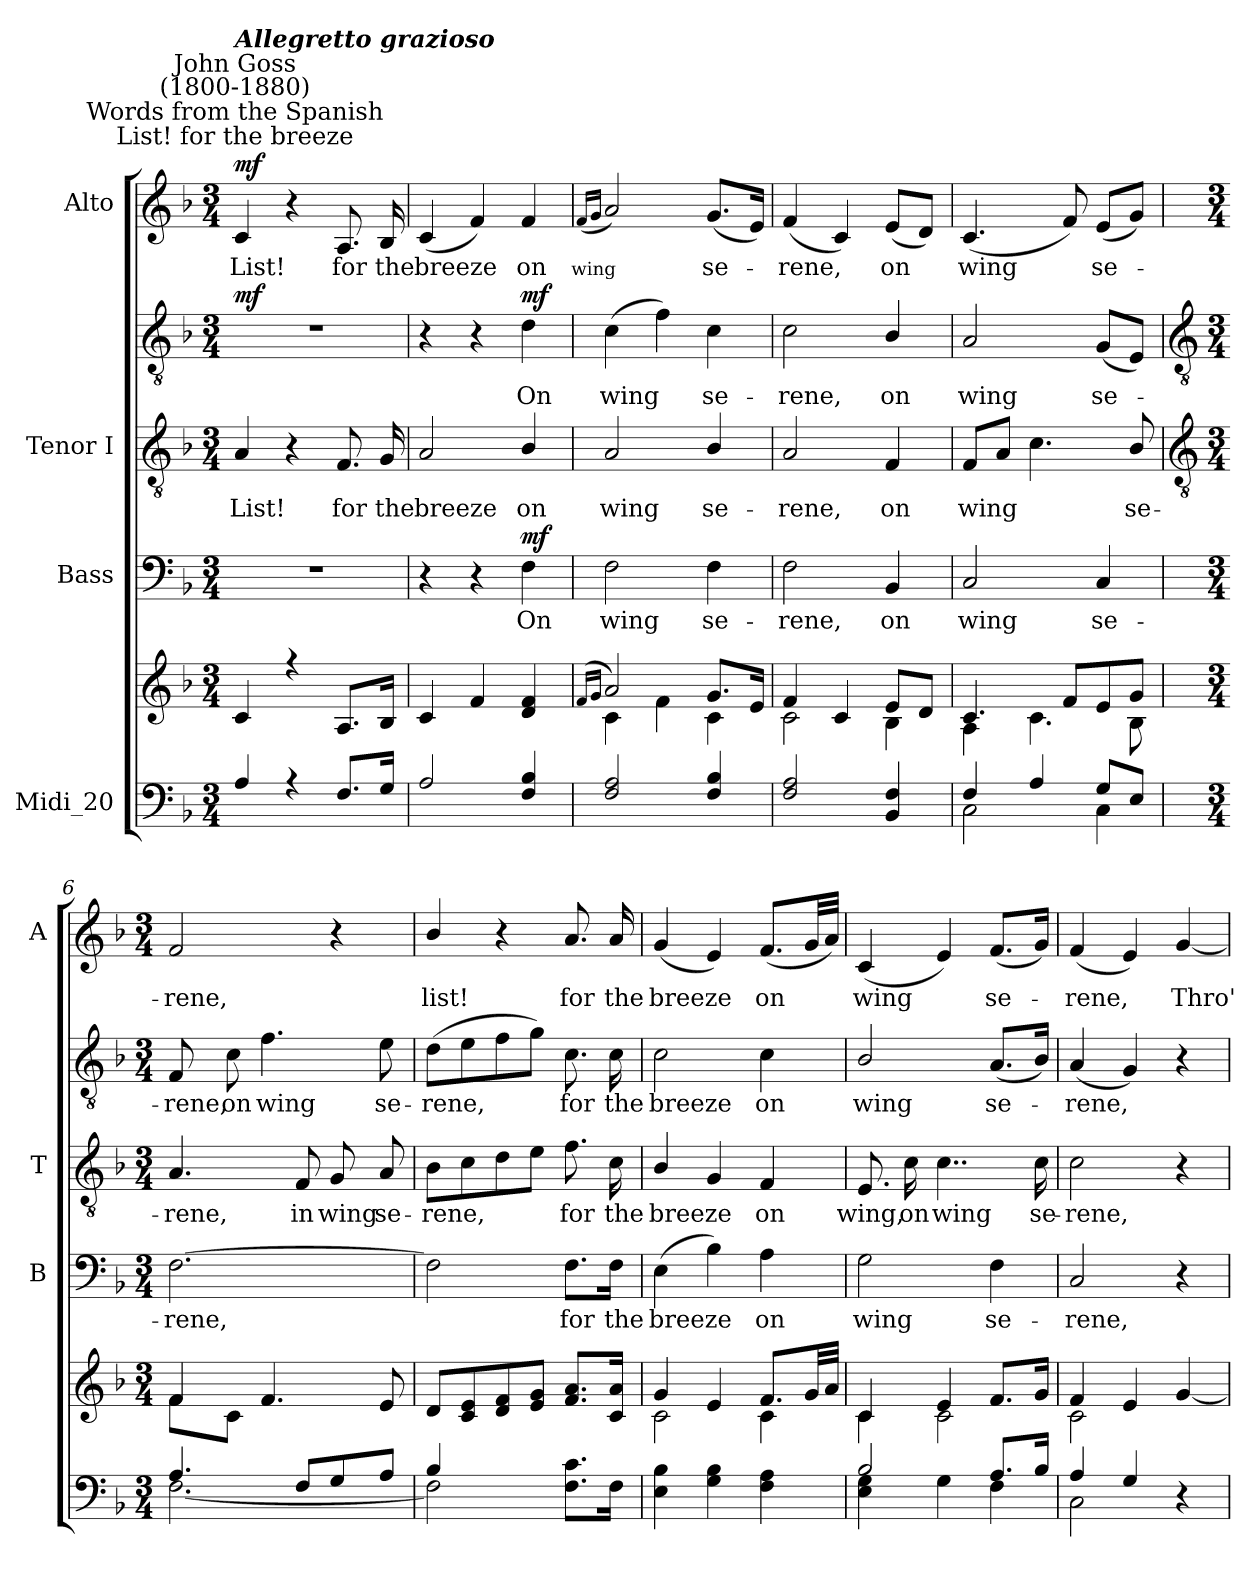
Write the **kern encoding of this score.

**kern	**kern	**kern	**text	**dynam	**kern	**text	**kern	**text	**dynam	**kern	**text	**dynam
*part4	*part4	*part3	*part3	*part3	*part2	*part2	*part2	*part2	*part2	*part1	*part1	*part1
*staff6	*staff5	*staff4	*staff4	*staff4	*staff3	*staff3	*staff2	*staff2	*staff2/3	*staff1	*staff1	*staff1
*I"Midi_20	*	*I"Bass	*	*	*I"Tenor I	*	*	*	*	*I"Alto	*	*
*	*	*I'B	*	*	*I'T	*	*	*	*	*I'A	*	*
*clefF4	*clefG2	*clefF4	*	*	*clefGv2	*	*clefGv2	*	*	*clefG2	*	*
*k[b-]	*k[b-]	*k[b-]	*	*	*k[b-]	*	*k[b-]	*	*	*k[b-]	*	*
*F:	*F:	*F:	*	*	*F:	*	*F:	*	*	*F:	*	*
*M3/4	*M3/4	*M3/4	*	*	*M3/4	*	*M3/4	*	*	*M3/4	*	*
=1	=1	=1	=1	=1	=1	=1	=1	=1	=1	=1	=1	=1
*^	*^	*	*	*	*	*	*	*	*	*	*	*
!	!	!	!	!	!	!	!	!	!	!	!	!LO:TX:a:cj:t=List! for the breeze	!	!
!	!	!	!	!	!	!	!	!	!	!	!	!LO:TX:a:cj:t=Words from the Spanish	!	!
!	!	!	!	!	!	!	!	!	!	!	!	!LO:TX:a:cj:t=John Goss\n(1800-1880)	!	!
!	!	!	!	!	!	!	!	!	!	!	!	!LO:TX:a:Bi:t=Allegretto grazioso	!	!
!	!LO:N:vis=1	!	!LO:N:vis=1	!LO:N:vis=1	!	!	!	!LO:LY:b	!LO:N:vis=1	!	!LO:DY:b=2	!	!LO:LY:b	!LO:DY:b
4A	2.ryy	4c	2.ryy	2.r	.	.	4A	List!	2.r	.	mf	4c/	List!	mf
4r	.	4r	.	.	.	.	4r	.	.	.	.	4r	.	.
!	!	!	!	!	!	!	!	!LO:LY:b	!	!	!	!	!LO:LY:b	!
8.FL	.	8.AL	.	.	.	.	8.F	for	.	.	.	8.A	for	.
!	!	!	!	!	!	!	!	!LO:LY:b	!	!	!	!	!LO:LY:b	!
16GJ	.	16B-J	.	.	.	.	16G	the	.	.	.	16B-	the	.
=2	=2	=2	=2	=2	=2	=2	=2	=2	=2	=2	=2	=2	=2	=2
!	!LO:N:vis=1	!	!LO:N:vis=1	!	!	!	!	!LO:LY:b	!	!	!	!	!LO:LY:b	!
2A	2.ryy	4c	2.ryy	4r	.	.	2A	breeze	4r	.	.	(<4c	breeze	.
.	.	4f	.	4r	.	.	.	.	4r	.	.	4f)	.	.
!	!	!	!	!	!LO:LY:b	!LO:DY:b	!	!LO:LY:b	!	!LO:LY:b	!LO:DY:b	!	!LO:LY:b	!
4F 4B-	.	4d 4f	.	4F	On	mf	4B-/	on	4d	On	mf	4f	on	.
=3	=3	=3	=3	=3	=3	=3	=3	=3	=3	=3	=3	=3	=3	=3
!	!	!	!	!	!	!	!	!	!	!	!	!	!LO:LY:b	!
.	.	(<16qqfLL	.	.	.	.	.	.	.	.	.	(<16qqfLL	wing	.
.	.	16qqgJJ	.	.	.	.	.	.	.	.	.	16qqgJJ	.	.
!	!LO:N:vis=1	!	!	!	!LO:LY:b	!	!	!LO:LY:b	!	!LO:LY:b	!	!	!	!
2F 2A	2.ryy	2a)	4c\	2F	wing	.	2A	-wing	(>4c	wing	.	2a)	.	.
.	.	.	4f\	.	.	.	.	.	4f)	.	.	.	.	.
!	!	!	!	!	!LO:LY:b	!	!	!LO:LY:b	!	!LO:LY:b	!	!	!LO:LY:b	!
4F 4B-	.	8.gL	4c\	4F	se-	.	4B-/	se-	4c	se-	.	(<8.gL	se-	.
.	.	16eJ	.	.	.	.	.	.	.	.	.	16eJ)	.	.
=4	=4	=4	=4	=4	=4	=4	=4	=4	=4	=4	=4	=4	=4	=4
!	!LO:N:vis=1	!	!	!	!LO:LY:b	!	!	!LO:LY:b	!	!LO:LY:b	!	!	!LO:LY:b	!
2F 2A	2.ryy	4f	2c\	2F	-rene,	.	2A	rene,	2c	-rene,	.	(<4f	rene,	.
.	.	4c	.	.	.	.	.	.	.	.	.	4c)	.	.
!	!	!	!	!	!LO:LY:b	!	!	!LO:LY:b	!	!LO:LY:b	!	!	!LO:LY:b	!
4BB- 4F	.	8eL	4B-\	4BB-	on	.	4F	on	4B-/	on	.	(<8eL	on	.
.	.	8dJ	.	.	.	.	.	.	.	.	.	8dJ)	.	.
=5	=5	=5	=5	=5	=5	=5	=5	=5	=5	=5	=5	=5	=5	=5
!	!	!	!	!	!LO:LY:b	!	!	!LO:LY:b	!	!LO:LY:b	!	!	!LO:LY:b	!
4F/	2C\	4.c	4A\	2C	wing	.	8FL	wing	2A	wing	.	(<4.c	wing	.
.	.	.	.	.	.	.	8AJ	.	.	.	.	.	.	.
4A/	.	.	4.c\	.	.	.	4.c	.	.	.	.	.	.	.
.	.	8fL	.	.	.	.	.	.	.	.	.	8f)	.	.
!	!	!	!	!	!LO:LY:b	!	!	!	!	!LO:LY:b	!	!	!LO:LY:b	!
8G/L	4C\	8e	.	4C	se-	.	.	.	(<8GL	se-	.	(<8eL	se-	.
!	!	!	!	!	!	!	!	!LO:LY:b	!	!	!	!	!	!
8E/J	.	8gJ	8B-\	.	.	.	8B-/	se-	8EJ)	.	.	8gJ)	.	.
!!LO:LB:g=z
=6	=6	=6	=6	=6	=6	=6	=6	=6	=6	=6	=6	=6	=6	=6
*	*	*	*	*	*	*	*clefGv2	*	*clefGv2	*	*	*	*	*
*M3/4	*	*M3/4	*	*M3/4	*	*	*M3/4	*	*M3/4	*	*	*M3/4	*	*
!	!	!	!	!	!LO:LY:b	!	!	!LO:LY:b	!	!LO:LY:b	!	!	!LO:LY:b	!
4.A/	[2.F\	4f	8f\L	[2.F	-rene,	.	4.A	-rene,	8F	-rene,	.	2f	rene,	.
!	!	!	!	!	!	!	!	!	!	!LO:LY:b	!	!	!	!
.	.	.	8c\J	.	.	.	.	.	8c	on	.	.	.	.
!	!	!	!	!	!	!	!	!	!	!LO:LY:b	!	!	!	!
.	.	4.f	4ryy	.	.	.	.	.	4.f	wing	.	.	.	.
!	!	!	!	!	!	!	!	!LO:LY:b	!	!	!	!	!	!
8F/L	.	.	.	.	.	.	8F	in	.	.	.	.	.	.
!	!	!	!	!	!	!	!	!LO:LY:b	!	!	!	!	!	!
8G/	.	.	4ryy	.	.	.	8G	wing	.	.	.	4r	.	.
!	!	!	!	!	!	!	!	!LO:LY:b	!	!LO:LY:b	!	!	!	!
8A/J	.	8e	.	.	.	.	8A	se-	8e	se-	.	.	.	.
=7	=7	=7	=7	=7	=7	=7	=7	=7	=7	=7	=7	=7	=7	=7
!	!	!	!LO:N:vis=1	!	!	!	!	!LO:LY:b	!	!LO:LY:b	!	!	!LO:LY:b	!
4B-/	2F\]	8dL	2.ryy	2F]	.	.	8B-L	rene,	(>8dL	-rene,	.	4b-/	list!	.
.	.	8c 8e	.	.	.	.	8c	.	8e	.	.	.	.	.
4ryy	.	8d 8f	.	.	.	.	8d	.	8f	.	.	4r	.	.
.	.	8e 8gJ	.	.	.	.	8eJ	.	8gJ)	.	.	.	.	.
!	!	!	!	!	!LO:LY:b	!	!	!LO:LY:b	!	!LO:LY:b	!	!	!LO:LY:b	!
4ryy	8.F\ 8.c\L	8.f 8.aL	.	8.F\L	for	.	8.f	for	8.c	for	.	8.a	for	.
!	!	!	!	!	!LO:LY:b	!	!	!LO:LY:b	!	!LO:LY:b	!	!	!LO:LY:b	!
.	16F\J	16c 16aJ	.	16F\Jk	the	.	16c	the	16c	the	.	16a	the	.
=8	=8	=8	=8	=8	=8	=8	=8	=8	=8	=8	=8	=8	=8	=8
!LO:N:vis=1	!	!	!	!	!LO:LY:b	!	!	!LO:LY:b	!	!LO:LY:b	!	!	!LO:LY:b	!
2.ryy	4E\ 4B-\	4g	2c\	(>4E	breeze	.	4B-/	breeze	2c	breeze	.	(<4g	breeze	.
.	4G\ 4B-\	4e	.	4B-)	.	.	4G	.	.	.	.	4e)	.	.
!	!	!	!	!	!LO:LY:b	!	!	!LO:LY:b	!	!LO:LY:b	!	!	!LO:LY:b	!
.	4F\ 4A\	8.fL	4c\	4A	on	.	4F	on	4c	on	.	(<8.fL	on	.
.	.	32gLL	.	.	.	.	.	.	.	.	.	32gLL	.	.
.	.	32aJJJ	.	.	.	.	.	.	.	.	.	32aJJJ)	.	.
=9	=9	=9	=9	=9	=9	=9	=9	=9	=9	=9	=9	=9	=9	=9
!	!	!	!	!	!LO:LY:b	!	!	!LO:LY:b	!	!LO:LY:b	!	!	!LO:LY:b	!
2B-/	4E\ 4G\	4c	4c\	2G	wing	.	8.E	wing,	2B-/	wing	.	(<4c	wing	.
!	!	!	!	!	!	!	!	!LO:LY:b	!	!	!	!	!	!
.	.	.	.	.	.	.	16c	on	.	.	.	.	.	.
!	!	!	!	!	!	!	!	!LO:LY:b	!	!	!	!	!	!
.	4G\	4e	2c\	.	.	.	4..c	wing	.	.	.	4e)	.	.
!	!	!	!	!	!LO:LY:b	!	!	!	!	!LO:LY:b	!	!	!LO:LY:b	!
8.A/L	4F\	8.fL	.	4F	se-	.	.	.	(<8.AL	se-	.	(<8.fL	se-	.
!	!	!	!	!	!	!	!	!LO:LY:b	!	!	!	!	!	!
16B-/J	.	16gJ	.	.	.	.	16c	se-	16B-J)	.	.	16gJ)	.	.
=10	=10	=10	=10	=10	=10	=10	=10	=10	=10	=10	=10	=10	=10	=10
!	!	!	!	!	!LO:LY:b	!	!	!LO:LY:b	!	!LO:LY:b	!	!	!LO:LY:b	!
4A/	2C\	4f	2c\	2C	-rene,	.	2c	rene,	(<4A	-rene,	.	(<4f	rene,	.
4G/	.	4e	.	.	.	.	.	.	4G)	.	.	4e)	.	.
!	!	!	!	!	!	!	!	!	!	!	!	!	!LO:LY:b	!
4r	4ryy	[4g	4ryy	4r	.	.	4r	.	4r	.	.	[4g	Thro'	.
*v	*v	*	*	*	*	*	*	*	*	*	*	*	*	*
*	*v	*v	*	*	*	*	*	*	*	*	*	*	*
=	=	=	=	=	=	=	=	=	=	=	=	=
*-	*-	*-	*-	*-	*-	*-	*-	*-	*-	*-	*-	*-
